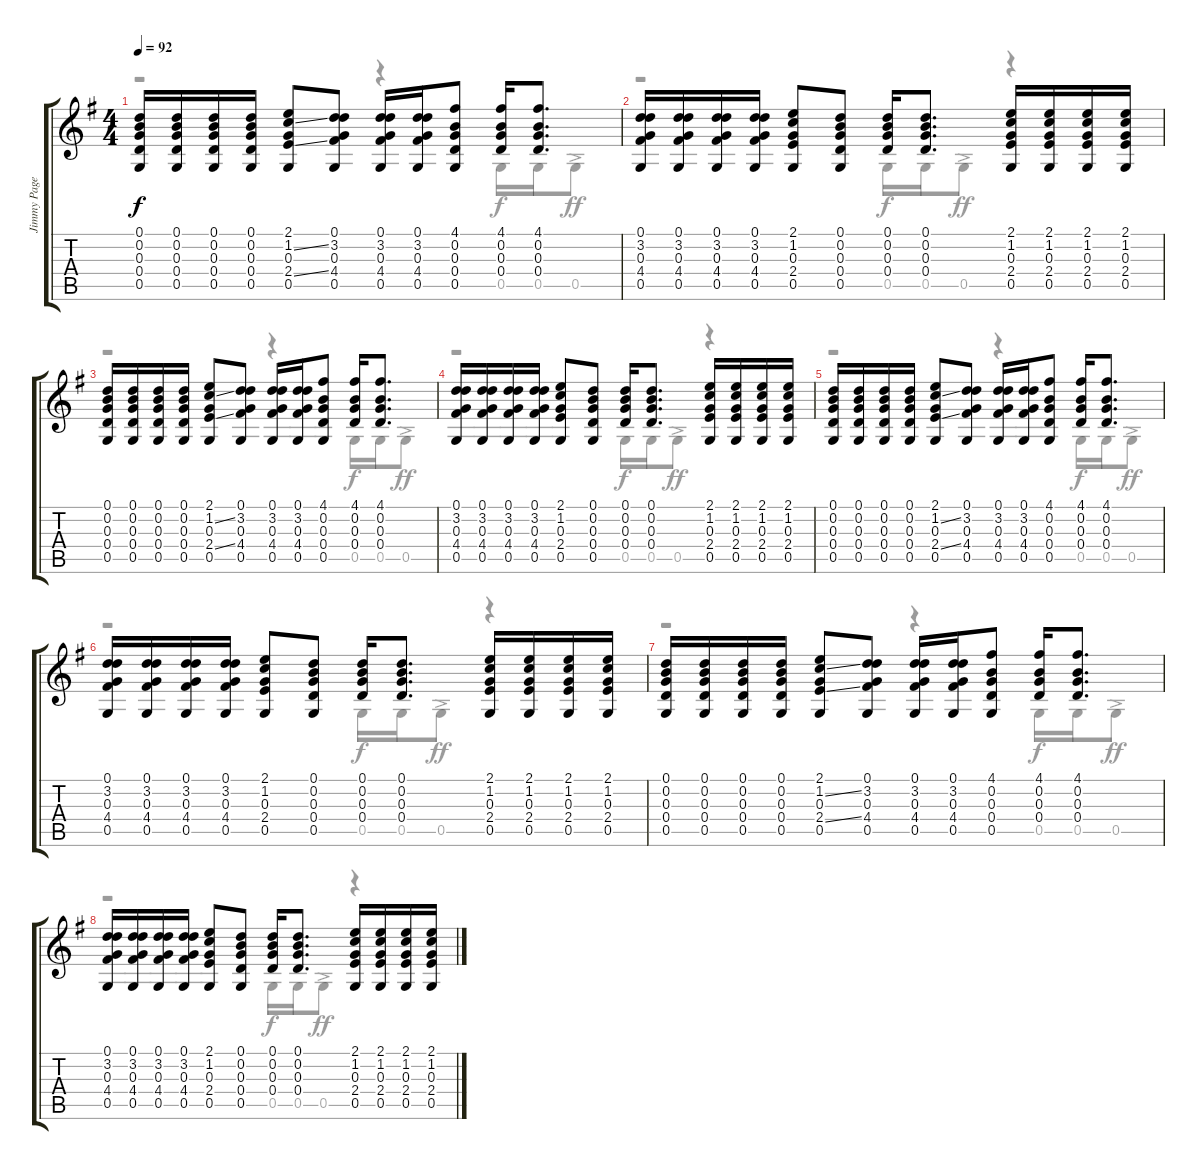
\track ("Jimmy Page Steel Acoustic" "Jimmy Page") {instrument acousticguitarsteel}
\staff {score tabs}
\tuning (D4 B3 G3 D3 G2 D2) {hide}
\voice
\ts (4 4)
\tempo 92
\clef g2
\ks g
(0.1 0.2 0.3 0.4 0.5).16{dy f} (0.1 0.2 0.3 0.4 0.5).16 (0.1 0.2 0.3 0.4 0.5).16 (0.1 0.2 0.3 0.4 0.5).16 (2.1 1.2{ss} 0.3 2.4{ss} 0.5).8 (0.1 3.2 0.3 4.4 0.5).8 (0.1 3.2 0.3 4.4 0.5).16 (0.1 3.2 0.3 4.4 0.5).16 (4.1 0.2 0.3 0.4 0.5).8 (4.1 0.2 0.3 0.4).16 (4.1 0.2 0.3 0.4).8{d} |
(0.1 3.2 0.3 4.4 0.5).16 (0.1 3.2 0.3 4.4 0.5).16 (0.1 3.2 0.3 4.4 0.5).16 (0.1 3.2 0.3 4.4 0.5).16 (2.1 1.2 0.3 2.4 0.5).8 (0.1 0.2 0.3 0.4 0.5).8 (0.1 0.2 0.3 0.4).16 (0.1 0.2 0.3 0.4).8{d} (2.1 1.2 0.3 2.4 0.5).16 (2.1 1.2 0.3 2.4 0.5).16 (2.1 1.2 0.3 2.4 0.5).16 (2.1 1.2 0.3 2.4 0.5).16 |
(0.1 0.2 0.3 0.4 0.5).16 (0.1 0.2 0.3 0.4 0.5).16 (0.1 0.2 0.3 0.4 0.5).16 (0.1 0.2 0.3 0.4 0.5).16 (2.1 1.2{ss} 0.3 2.4{ss} 0.5).8 (0.1 3.2 0.3 4.4 0.5).8 (0.1 3.2 0.3 4.4 0.5).16 (0.1 3.2 0.3 4.4 0.5).16 (4.1 0.2 0.3 0.4 0.5).8 (4.1 0.2 0.3 0.4).16 (4.1 0.2 0.3 0.4).8{d} |
(0.1 3.2 0.3 4.4 0.5).16 (0.1 3.2 0.3 4.4 0.5).16 (0.1 3.2 0.3 4.4 0.5).16 (0.1 3.2 0.3 4.4 0.5).16 (2.1 1.2 0.3 2.4 0.5).8 (0.1 0.2 0.3 0.4 0.5).8 (0.1 0.2 0.3 0.4).16 (0.1 0.2 0.3 0.4).8{d} (2.1 1.2 0.3 2.4 0.5).16 (2.1 1.2 0.3 2.4 0.5).16 (2.1 1.2 0.3 2.4 0.5).16 (2.1 1.2 0.3 2.4 0.5).16 |
(0.1 0.2 0.3 0.4 0.5).16 (0.1 0.2 0.3 0.4 0.5).16 (0.1 0.2 0.3 0.4 0.5).16 (0.1 0.2 0.3 0.4 0.5).16 (2.1 1.2{ss} 0.3 2.4{ss} 0.5).8 (0.1 3.2 0.3 4.4 0.5).8 (0.1 3.2 0.3 4.4 0.5).16 (0.1 3.2 0.3 4.4 0.5).16 (4.1 0.2 0.3 0.4 0.5).8 (4.1 0.2 0.3 0.4).16 (4.1 0.2 0.3 0.4).8{d} |
(0.1 3.2 0.3 4.4 0.5).16 (0.1 3.2 0.3 4.4 0.5).16 (0.1 3.2 0.3 4.4 0.5).16 (0.1 3.2 0.3 4.4 0.5).16 (2.1 1.2 0.3 2.4 0.5).8 (0.1 0.2 0.3 0.4 0.5).8 (0.1 0.2 0.3 0.4).16 (0.1 0.2 0.3 0.4).8{d} (2.1 1.2 0.3 2.4 0.5).16 (2.1 1.2 0.3 2.4 0.5).16 (2.1 1.2 0.3 2.4 0.5).16 (2.1 1.2 0.3 2.4 0.5).16 |
(0.1 0.2 0.3 0.4 0.5).16 (0.1 0.2 0.3 0.4 0.5).16 (0.1 0.2 0.3 0.4 0.5).16 (0.1 0.2 0.3 0.4 0.5).16 (2.1 1.2{ss} 0.3 2.4{ss} 0.5).8 (0.1 3.2 0.3 4.4 0.5).8 (0.1 3.2 0.3 4.4 0.5).16 (0.1 3.2 0.3 4.4 0.5).16 (4.1 0.2 0.3 0.4 0.5).8 (4.1 0.2 0.3 0.4).16 (4.1 0.2 0.3 0.4).8{d} |
(0.1 3.2 0.3 4.4 0.5).16 (0.1 3.2 0.3 4.4 0.5).16 (0.1 3.2 0.3 4.4 0.5).16 (0.1 3.2 0.3 4.4 0.5).16 (2.1 1.2 0.3 2.4 0.5).8 (0.1 0.2 0.3 0.4 0.5).8 (0.1 0.2 0.3 0.4).16 (0.1 0.2 0.3 0.4).8{d} (2.1 1.2 0.3 2.4 0.5).16 (2.1 1.2 0.3 2.4 0.5).16 (2.1 1.2 0.3 2.4 0.5).16 (2.1 1.2 0.3 2.4 0.5).16
\voice
\clef g2
\ottava regular
\simile none
\ks g
r.2{dy ff} r.4 0.5.16{dy f} 0.5.16 0.5{ac}.8{dy ff} |
r.2 0.5.16{dy f} 0.5.16 0.5{ac}.8{dy ff} r.4 |
r.2 r.4 0.5.16{dy f} 0.5.16 0.5{ac}.8{dy ff} |
r.2 0.5.16{dy f} 0.5.16 0.5{ac}.8{dy ff} r.4 |
r.2 r.4 0.5.16{dy f} 0.5.16 0.5{ac}.8{dy ff} |
r.2 0.5.16{dy f} 0.5.16 0.5{ac}.8{dy ff} r.4 |
r.2 r.4 0.5.16{dy f} 0.5.16 0.5{ac}.8{dy ff} |
r.2 0.5.16{dy f} 0.5.16 0.5{ac}.8{dy ff} r.4
